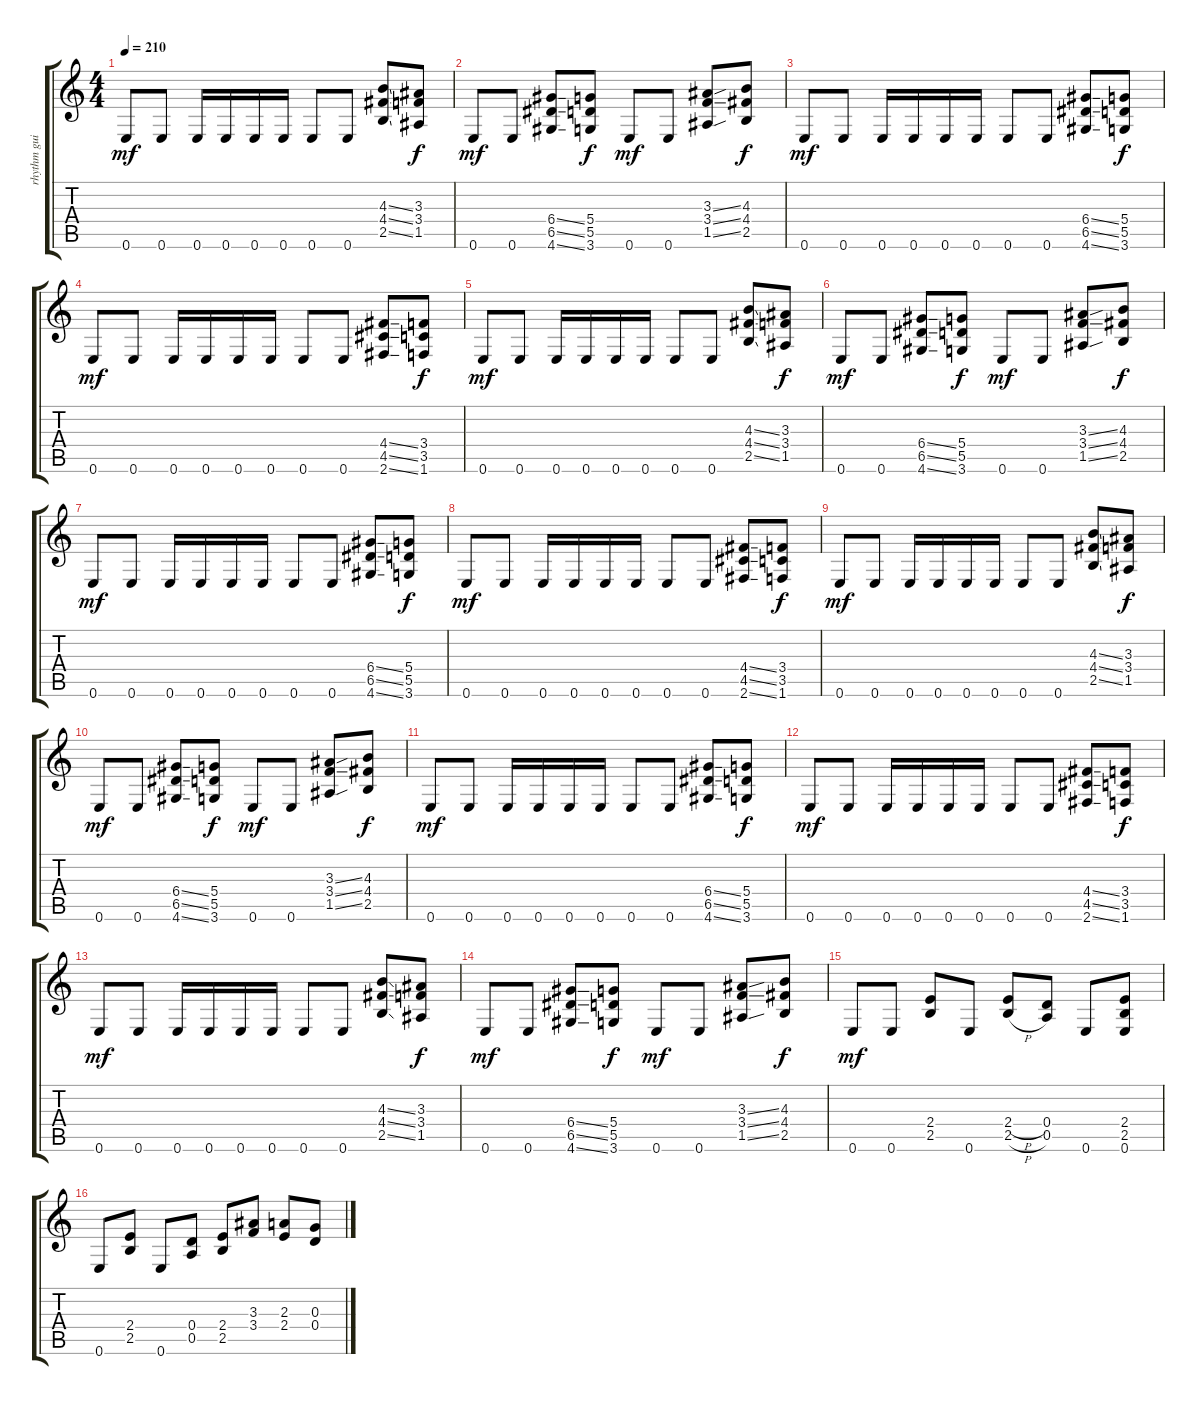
\track ("rhythm guitar I" "rhythm gui") {instrument distortionguitar}
\staff {score tabs}
\tuning (E4 B3 G3 D3 A2 E2) {hide}
\ts (4 4)
\tempo 210
\clef g2
\ks c
0.6.8{dy mf} 0.6.8 0.6.16 0.6.16 0.6.16 0.6.16 0.6.8 0.6.8 (4.3{ss} 4.4{ss} 2.5{ss}).8 (3.3 3.4 1.5).8{dy f} |
0.6.8{dy mf} 0.6.8 (6.4{ss} 6.5{ss} 4.6{ss}).8 (5.4 5.5 3.6).8{dy f} 0.6.8{dy mf} 0.6.8 (3.3{ss} 3.4{ss} 1.5{ss}).8 (4.3 4.4 2.5).8{dy f} |
0.6.8{dy mf} 0.6.8 0.6.16 0.6.16 0.6.16 0.6.16 0.6.8 0.6.8 (6.4{ss} 6.5{ss} 4.6{ss}).8 (5.4 5.5 3.6).8{dy f} |
0.6.8{dy mf} 0.6.8 0.6.16 0.6.16 0.6.16 0.6.16 0.6.8 0.6.8 (4.4{ss} 4.5{ss} 2.6{ss}).8 (3.4 3.5 1.6).8{dy f} |
0.6.8{dy mf} 0.6.8 0.6.16 0.6.16 0.6.16 0.6.16 0.6.8 0.6.8 (4.3{ss} 4.4{ss} 2.5{ss}).8 (3.3 3.4 1.5).8{dy f} |
0.6.8{dy mf} 0.6.8 (6.4{ss} 6.5{ss} 4.6{ss}).8 (5.4 5.5 3.6).8{dy f} 0.6.8{dy mf} 0.6.8 (3.3{ss} 3.4{ss} 1.5{ss}).8 (4.3 4.4 2.5).8{dy f} |
0.6.8{dy mf} 0.6.8 0.6.16 0.6.16 0.6.16 0.6.16 0.6.8 0.6.8 (6.4{ss} 6.5{ss} 4.6{ss}).8 (5.4 5.5 3.6).8{dy f} |
0.6.8{dy mf} 0.6.8 0.6.16 0.6.16 0.6.16 0.6.16 0.6.8 0.6.8 (4.4{ss} 4.5{ss} 2.6{ss}).8 (3.4 3.5 1.6).8{dy f} |
0.6.8{dy mf} 0.6.8 0.6.16 0.6.16 0.6.16 0.6.16 0.6.8 0.6.8 (4.3{ss} 4.4{ss} 2.5{ss}).8 (3.3 3.4 1.5).8{dy f} |
0.6.8{dy mf} 0.6.8 (6.4{ss} 6.5{ss} 4.6{ss}).8 (5.4 5.5 3.6).8{dy f} 0.6.8{dy mf} 0.6.8 (3.3{ss} 3.4{ss} 1.5{ss}).8 (4.3 4.4 2.5).8{dy f} |
0.6.8{dy mf} 0.6.8 0.6.16 0.6.16 0.6.16 0.6.16 0.6.8 0.6.8 (6.4{ss} 6.5{ss} 4.6{ss}).8 (5.4 5.5 3.6).8{dy f} |
0.6.8{dy mf} 0.6.8 0.6.16 0.6.16 0.6.16 0.6.16 0.6.8 0.6.8 (4.4{ss} 4.5{ss} 2.6{ss}).8 (3.4 3.5 1.6).8{dy f} |
0.6.8{dy mf} 0.6.8 0.6.16 0.6.16 0.6.16 0.6.16 0.6.8 0.6.8 (4.3{ss} 4.4{ss} 2.5{ss}).8 (3.3 3.4 1.5).8{dy f} |
0.6.8{dy mf} 0.6.8 (6.4{ss} 6.5{ss} 4.6{ss}).8 (5.4 5.5 3.6).8{dy f} 0.6.8{dy mf} 0.6.8 (3.3{ss} 3.4{ss} 1.5{ss}).8 (4.3 4.4 2.5).8{dy f} |
0.6.8{dy mf} 0.6.8 (2.4 2.5).8 0.6.8 (2.4{h} 2.5{h}).8 (0.4 0.5).8 0.6.8 (2.4 2.5 0.6).8 |
0.6.8 (2.4 2.5).8 0.6.8 (0.4 0.5).8 (2.4 2.5).8 (3.3 3.4).8 (2.3 2.4).8 (0.3 0.4).8
